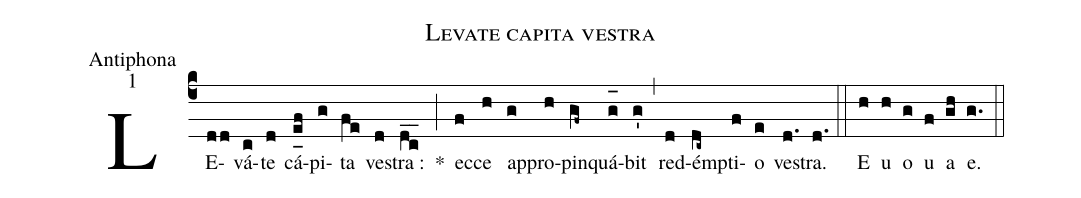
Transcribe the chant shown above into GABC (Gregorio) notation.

name:Levate capita vestra;
office-part:Antiphona;
mode:1;
%%
(c4) LE(dd)vá(c)te(d) cá(e_[uh:l]f)pi(g)ta(fe) ve(d)stra :(dc__) *(;) ec(f)ce(h) ap(g)pro(h)pin(gf~)quá(g_[oh:h])bit(g') (,) red(d)ém(dc~)pti(f)o(e) ve(d.)stra.(d.) (::) <eu>E(h) u(h) o(g) u(f) a(gh) e.</eu>(g.) (::)
